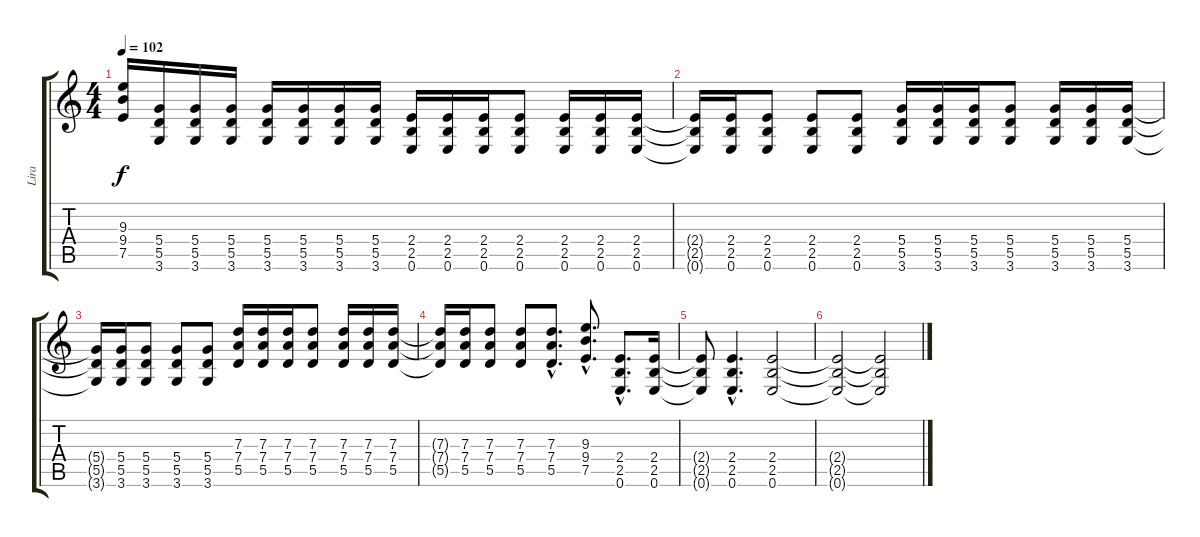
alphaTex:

\track ("Lira" "Lira") {instrument overdrivenguitar}
\staff {score tabs}
\tuning (E4 B3 G3 D3 A2 E2) {hide}
\ts (4 4)
\tempo 102
\clef g2
\ks c
(9.3 9.4 7.5).16{dy f} (5.4 5.5 3.6).16 (5.4 5.5 3.6).16 (5.4 5.5 3.6).16 (5.4 5.5 3.6).16 (5.4 5.5 3.6).16 (5.4 5.5 3.6).16 (5.4 5.5 3.6).16 (2.4 2.5 0.6).16 (2.4 2.5 0.6).16 (2.4 2.5 0.6).16 (2.4 2.5 0.6).8 (2.4 2.5 0.6).16 (2.4 2.5 0.6).16 (2.4 2.5 0.6).16 |
(2.4{t} 2.5{t} 0.6{t}).16 (2.4 2.5 0.6).16 (2.4 2.5 0.6).8 (2.4 2.5 0.6).8 (2.4 2.5 0.6).8 (5.4 5.5 3.6).16 (5.4 5.5 3.6).16 (5.4 5.5 3.6).16 (5.4 5.5 3.6).8 (5.4 5.5 3.6).16 (5.4 5.5 3.6).16 (5.4 5.5 3.6).16 |
(5.4{t} 5.5{t} 3.6{t}).16 (5.4 5.5 3.6).16 (5.4 5.5 3.6).8 (5.4 5.5 3.6).8 (5.4 5.5 3.6).8 (7.3 7.4 5.5).16 (7.3 7.4 5.5).16 (7.3 7.4 5.5).16 (7.3 7.4 5.5).8 (7.3 7.4 5.5).16 (7.3 7.4 5.5).16 (7.3 7.4 5.5).16 |
(7.3{t} 7.4{t} 5.5{t}).16 (7.3 7.4 5.5).16 (7.3 7.4 5.5).8 (7.3 7.4 5.5).8 (7.3{hac} 7.4{hac} 5.5{hac}).8{d} (9.3{hac} 9.4{hac} 7.5{hac}).8{d} (2.4{hac} 2.5{hac} 0.6{hac}).8{d} (2.4 2.5 0.6).16 |
(2.4{t} 2.5{t} 0.6{t}).8 (2.4{hac} 2.5{hac} 0.6{hac}).4{d} (2.4 2.5 0.6).2 |
(2.4{t} 2.5{t} 0.6{t}).2 (2.4{t} 2.5{t} 0.6{t}).2
